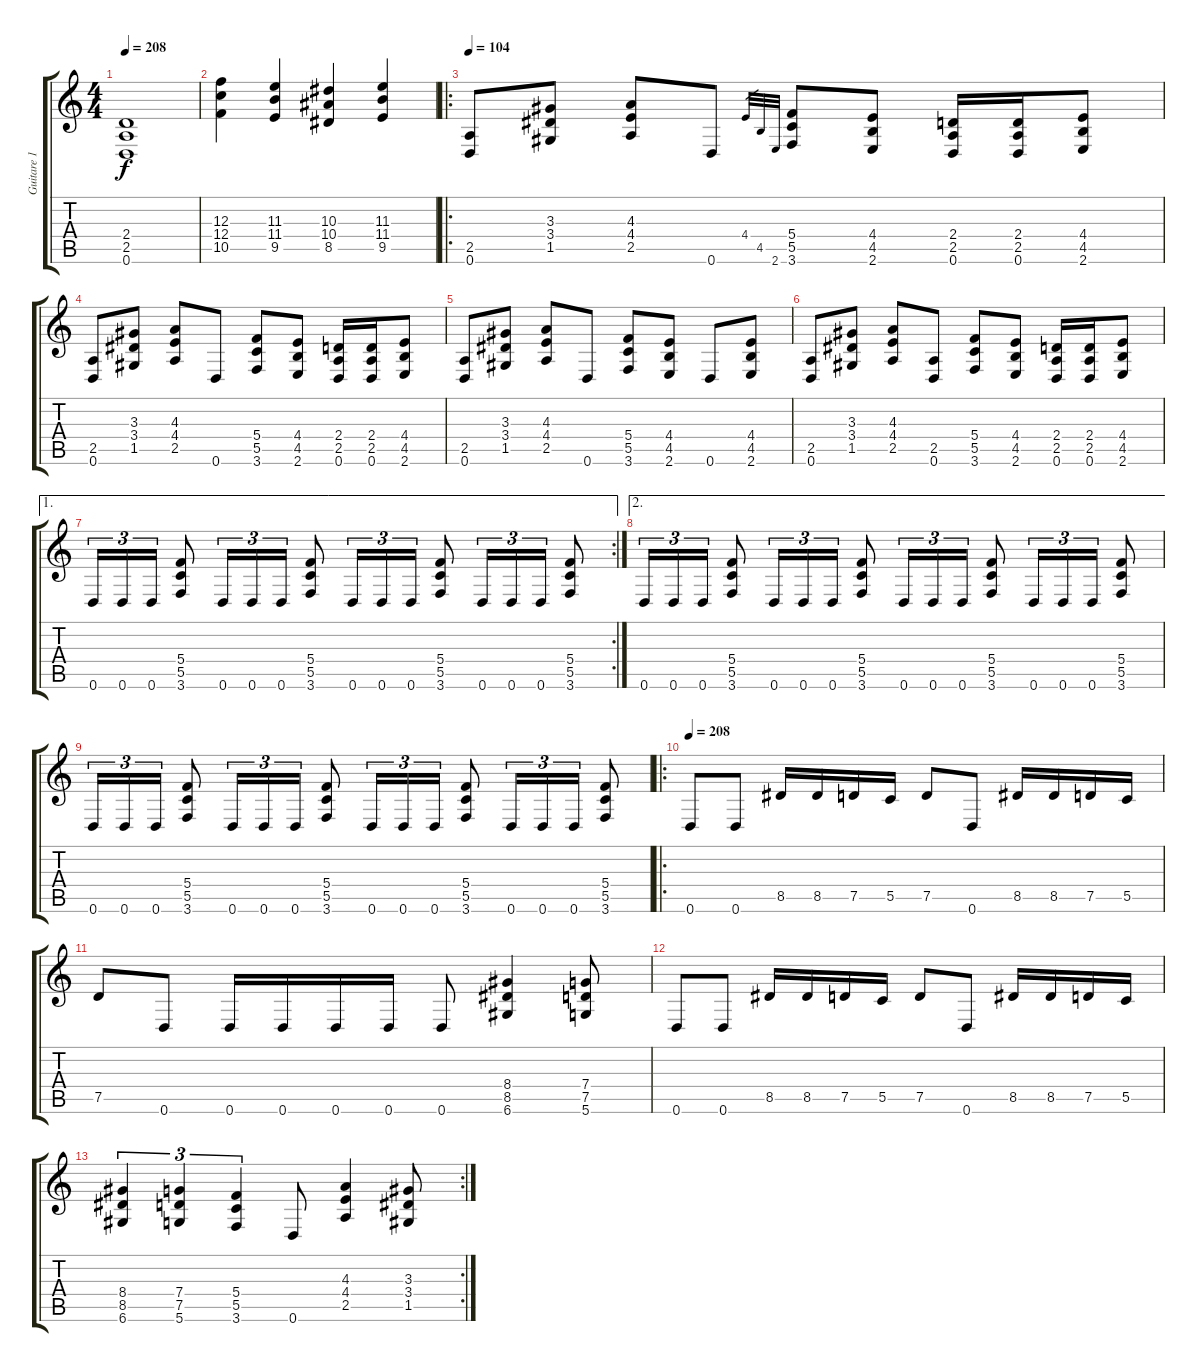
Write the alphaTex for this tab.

\track ("Guitare 1" "Guitare 1") {instrument distortionguitar}
\staff {score tabs}
\tuning (D4 A3 F3 C3 G2 D2) {hide}
\ts (4 4)
\tempo 208
\clef g2
\ks c
(2.4 2.5 0.6).1{dy f} |
(12.3 12.4 10.5).4 (11.3 11.4 9.5).4 (10.3 10.4 8.5).4 (11.3 11.4 9.5).4 |
\ro
\tempo 104
(2.5 0.6).8 (3.3 3.4 1.5).8 (4.3 4.4 2.5).8 0.6.8 4.4.32{gr} 4.5.32{gr} 2.6.32{gr} (5.4 5.5 3.6).8 (4.4 4.5 2.6).8 (2.4 2.5 0.6).16 (2.4 2.5 0.6).16 (4.4 4.5 2.6).8 |
(2.5 0.6).8 (3.3 3.4 1.5).8 (4.3 4.4 2.5).8 0.6.8 (5.4 5.5 3.6).8 (4.4 4.5 2.6).8 (2.4 2.5 0.6).16 (2.4 2.5 0.6).16 (4.4 4.5 2.6).8 |
(2.5 0.6).8 (3.3 3.4 1.5).8 (4.3 4.4 2.5).8 0.6.8 (5.4 5.5 3.6).8 (4.4 4.5 2.6).8 0.6.8 (4.4 4.5 2.6).8 |
(2.5 0.6).8 (3.3 3.4 1.5).8 (4.3 4.4 2.5).8 (2.5 0.6).8 (5.4 5.5 3.6).8 (4.4 4.5 2.6).8 (2.4 2.5 0.6).16 (2.4 2.5 0.6).16 (4.4 4.5 2.6).8 |
\ae 1
\rc 2
0.6.16{tu (3 2)} 0.6.16{tu (3 2)} 0.6.16{tu (3 2)} (5.4 5.5 3.6).8 0.6.16{tu (3 2)} 0.6.16{tu (3 2)} 0.6.16{tu (3 2)} (5.4 5.5 3.6).8 0.6.16{tu (3 2)} 0.6.16{tu (3 2)} 0.6.16{tu (3 2)} (5.4 5.5 3.6).8 0.6.16{tu (3 2)} 0.6.16{tu (3 2)} 0.6.16{tu (3 2)} (5.4 5.5 3.6).8 |
\ae 2
0.6.16{tu (3 2)} 0.6.16{tu (3 2)} 0.6.16{tu (3 2)} (5.4 5.5 3.6).8 0.6.16{tu (3 2)} 0.6.16{tu (3 2)} 0.6.16{tu (3 2)} (5.4 5.5 3.6).8 0.6.16{tu (3 2)} 0.6.16{tu (3 2)} 0.6.16{tu (3 2)} (5.4 5.5 3.6).8 0.6.16{tu (3 2)} 0.6.16{tu (3 2)} 0.6.16{tu (3 2)} (5.4 5.5 3.6).8 |
0.6.16{tu (3 2)} 0.6.16{tu (3 2)} 0.6.16{tu (3 2)} (5.4 5.5 3.6).8 0.6.16{tu (3 2)} 0.6.16{tu (3 2)} 0.6.16{tu (3 2)} (5.4 5.5 3.6).8 0.6.16{tu (3 2)} 0.6.16{tu (3 2)} 0.6.16{tu (3 2)} (5.4 5.5 3.6).8 0.6.16{tu (3 2)} 0.6.16{tu (3 2)} 0.6.16{tu (3 2)} (5.4 5.5 3.6).8 |
\ro
\tempo 208
0.6.8 0.6.8 8.5.16 8.5.16 7.5.16 5.5.16 7.5.8 0.6.8 8.5.16 8.5.16 7.5.16 5.5.16 |
7.5.8 0.6.8 0.6.16 0.6.16 0.6.16 0.6.16 0.6.8 (8.4 8.5 6.6).4 (7.4 7.5 5.6).8 |
0.6.8 0.6.8 8.5.16 8.5.16 7.5.16 5.5.16 7.5.8 0.6.8 8.5.16 8.5.16 7.5.16 5.5.16 |
\rc 2
(8.4 8.5 6.6).4{tu (3 2)} (7.4 7.5 5.6).4{tu (3 2)} (5.4 5.5 3.6).4{tu (3 2)} 0.6.8 (4.3 4.4 2.5).4 (3.3 3.4 1.5).8
